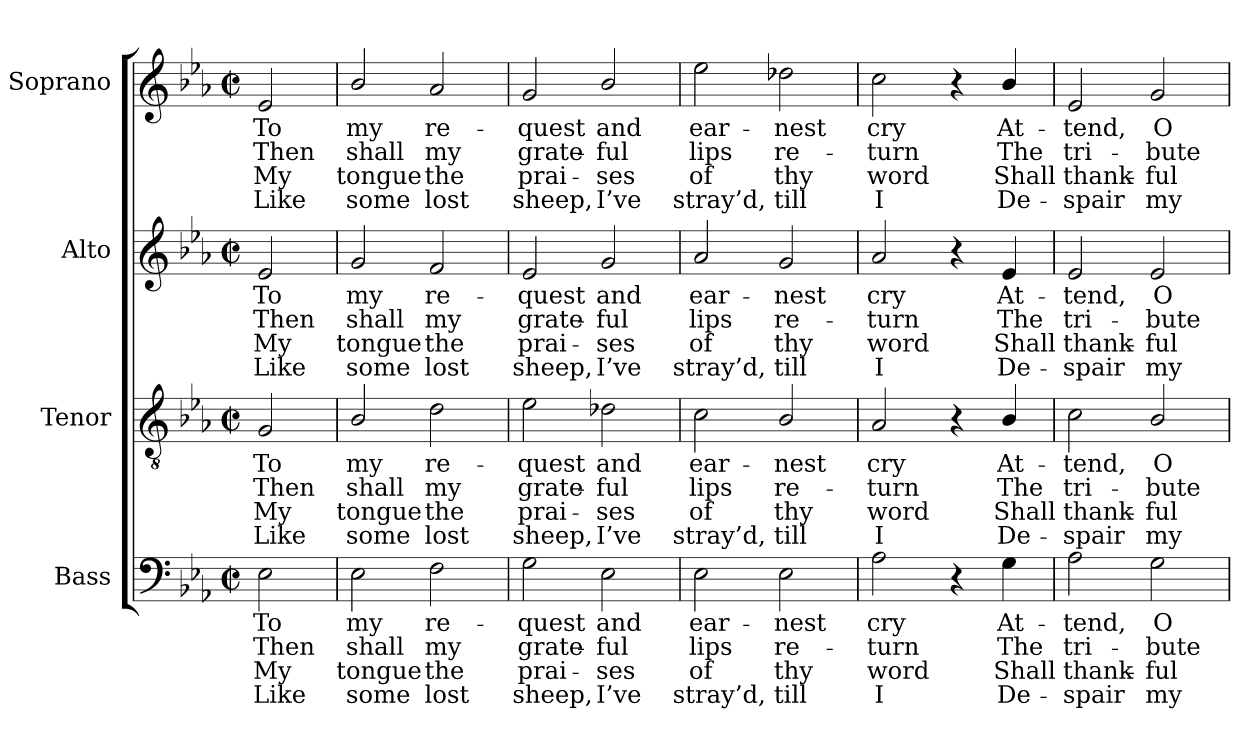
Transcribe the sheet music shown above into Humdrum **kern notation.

**kern	**text	**text	**text	**text	**kern	**text	**text	**text	**text	**kern	**text	**text	**text	**text	**kern	**text	**text	**text	**text
*part4	*part4	*part4	*part4	*part4	*part3	*part3	*part3	*part3	*part3	*part2	*part2	*part2	*part2	*part2	*part1	*part1	*part1	*part1	*part1
*staff4	*staff4	*staff4	*staff4	*staff4	*staff3	*staff3	*staff3	*staff3	*staff3	*staff2	*staff2	*staff2	*staff2	*staff2	*staff1	*staff1	*staff1	*staff1	*staff1
*I"Bass	*	*	*	*	*I"Tenor	*	*	*	*	*I"Alto	*	*	*	*	*I"Soprano	*	*	*	*
*I'B.	*	*	*	*	*I'T.	*	*	*	*	*I'A.	*	*	*	*	*I'S.	*	*	*	*
!!LO:PB:g=z
*clefF4	*	*	*	*	*clefGv2	*	*	*	*	*clefG2	*	*	*	*	*clefG2	*	*	*	*
*	*	*	*	*	*ITrd7c12	*	*	*	*	*	*	*	*	*	*	*	*	*	*
*k[b-e-a-]	*	*	*	*	*k[b-e-a-]	*	*	*	*	*k[b-e-a-]	*	*	*	*	*k[b-e-a-]	*	*	*	*
*E-:	*	*	*	*	*E-:	*	*	*	*	*E-:	*	*	*	*	*E-:	*	*	*	*
*M2/2	*	*	*	*	*M2/2	*	*	*	*	*M2/2	*	*	*	*	*M2/2	*	*	*	*
*met(c|)	*	*	*	*	*met(c|)	*	*	*	*	*met(c|)	*	*	*	*	*met(c|)	*	*	*	*
=	=	=	=	=	=	=	=	=	=	=	=	=	=	=	=	=	=	=	=
!	!LO:LY:b:color=#000000	!LO:LY:b:color=#000000	!LO:LY:b:color=#000000	!LO:LY:b:color=#000000	!	!	!	!	!	!	!	!	!	!	!	!	!	!	!
!	!	!	!	!	!	!LO:LY:b:color=#000000	!LO:LY:b:color=#000000	!LO:LY:b:color=#000000	!LO:LY:b:color=#000000	!	!	!	!	!	!	!	!	!	!
!	!	!	!	!	!	!	!	!	!	!	!LO:LY:b:color=#000000	!LO:LY:b:color=#000000	!LO:LY:b:color=#000000	!LO:LY:b:color=#000000	!	!	!	!	!
!	!	!	!	!	!	!	!	!	!	!	!	!	!	!	!	!LO:LY:b:color=#000000	!LO:LY:b:color=#000000	!LO:LY:b:color=#000000	!LO:LY:b:color=#000000
2E-i\	To	Then	My	Like	2GGi/	To	Then	My	Like	2e-i/	To	Then	My	Like	2e-i/	To	Then	My	Like
=1	=1	=1	=1	=1	=1	=1	=1	=1	=1	=1	=1	=1	=1	=1	=1	=1	=1	=1	=1
!	!LO:LY:b:color=#000000	!LO:LY:b:color=#000000	!LO:LY:b:color=#000000	!LO:LY:b:color=#000000	!	!	!	!	!	!	!	!	!	!	!	!	!	!	!
!	!	!	!	!	!	!LO:LY:b:color=#000000	!LO:LY:b:color=#000000	!LO:LY:b:color=#000000	!LO:LY:b:color=#000000	!	!	!	!	!	!	!	!	!	!
!	!	!	!	!	!	!	!	!	!	!	!LO:LY:b:color=#000000	!LO:LY:b:color=#000000	!LO:LY:b:color=#000000	!LO:LY:b:color=#000000	!	!	!	!	!
!	!	!	!	!	!	!	!	!	!	!	!	!	!	!	!	!LO:LY:b:color=#000000	!LO:LY:b:color=#000000	!LO:LY:b:color=#000000	!LO:LY:b:color=#000000
2E-i\	my	shall	tongue	some	2BB-i/	my	shall	tongue	some	2gi/	my	shall	tongue	some	2b-i/	my	shall	tongue	some
!	!LO:LY:b:color=#000000	!LO:LY:b:color=#000000	!LO:LY:b:color=#000000	!LO:LY:b:color=#000000	!	!	!	!	!	!	!	!	!	!	!	!	!	!	!
!	!	!	!	!	!	!LO:LY:b:color=#000000	!LO:LY:b:color=#000000	!LO:LY:b:color=#000000	!LO:LY:b:color=#000000	!	!	!	!	!	!	!	!	!	!
!	!	!	!	!	!	!	!	!	!	!	!LO:LY:b:color=#000000	!LO:LY:b:color=#000000	!LO:LY:b:color=#000000	!LO:LY:b:color=#000000	!	!	!	!	!
!	!	!	!	!	!	!	!	!	!	!	!	!	!	!	!	!LO:LY:b:color=#000000	!LO:LY:b:color=#000000	!LO:LY:b:color=#000000	!LO:LY:b:color=#000000
2Fi\	re-	my	the	lost	2Di\	re-	my	the	lost	2fi/	re-	my	the	lost	2a-i/	re-	my	the	lost
=2	=2	=2	=2	=2	=2	=2	=2	=2	=2	=2	=2	=2	=2	=2	=2	=2	=2	=2	=2
!	!LO:LY:b:color=#000000	!LO:LY:b:color=#000000	!LO:LY:b:color=#000000	!LO:LY:b:color=#000000	!	!	!	!	!	!	!	!	!	!	!	!	!	!	!
!	!	!	!	!	!	!LO:LY:b:color=#000000	!LO:LY:b:color=#000000	!LO:LY:b:color=#000000	!LO:LY:b:color=#000000	!	!	!	!	!	!	!	!	!	!
!	!	!	!	!	!	!	!	!	!	!	!LO:LY:b:color=#000000	!LO:LY:b:color=#000000	!LO:LY:b:color=#000000	!LO:LY:b:color=#000000	!	!	!	!	!
!	!	!	!	!	!	!	!	!	!	!	!	!	!	!	!	!LO:LY:b:color=#000000	!LO:LY:b:color=#000000	!LO:LY:b:color=#000000	!LO:LY:b:color=#000000
2Gi\	-quest	grate-	prai-	-sheep,	2E-i\	-quest	grate-	prai-	-sheep,	2e-i/	-quest	grate-	prai-	-sheep,	2gi/	-quest	grate-	prai-	-sheep,
!	!LO:LY:b:color=#000000	!LO:LY:b:color=#000000	!LO:LY:b:color=#000000	!LO:LY:b:color=#000000	!	!	!	!	!	!	!	!	!	!	!	!	!	!	!
!	!	!	!	!	!	!LO:LY:b:color=#000000	!LO:LY:b:color=#000000	!LO:LY:b:color=#000000	!LO:LY:b:color=#000000	!	!	!	!	!	!	!	!	!	!
!	!	!	!	!	!	!	!	!	!	!	!LO:LY:b:color=#000000	!LO:LY:b:color=#000000	!LO:LY:b:color=#000000	!LO:LY:b:color=#000000	!	!	!	!	!
!	!	!	!	!	!	!	!	!	!	!	!	!	!	!	!	!LO:LY:b:color=#000000	!LO:LY:b:color=#000000	!LO:LY:b:color=#000000	!LO:LY:b:color=#000000
2E-i\	and	-ful	ses	I’ve	2D-Xi\	and	-ful	ses	I’ve	2gi/	and	-ful	ses	I’ve	2b-i/	and	-ful	ses	I’ve
=3	=3	=3	=3	=3	=3	=3	=3	=3	=3	=3	=3	=3	=3	=3	=3	=3	=3	=3	=3
!	!LO:LY:b:color=#000000	!LO:LY:b:color=#000000	!LO:LY:b:color=#000000	!LO:LY:b:color=#000000	!	!	!	!	!	!	!	!	!	!	!	!	!	!	!
!	!	!	!	!	!	!LO:LY:b:color=#000000	!LO:LY:b:color=#000000	!LO:LY:b:color=#000000	!LO:LY:b:color=#000000	!	!	!	!	!	!	!	!	!	!
!	!	!	!	!	!	!	!	!	!	!	!LO:LY:b:color=#000000	!LO:LY:b:color=#000000	!LO:LY:b:color=#000000	!LO:LY:b:color=#000000	!	!	!	!	!
!	!	!	!	!	!	!	!	!	!	!	!	!	!	!	!	!LO:LY:b:color=#000000	!LO:LY:b:color=#000000	!LO:LY:b:color=#000000	!LO:LY:b:color=#000000
2E-i\	ear-	lips	of	stray’d,	2Ci\	ear-	lips	of	stray’d,	2a-i/	ear-	lips	of	stray’d,	2ee-i\	ear-	lips	of	stray’d,
!	!LO:LY:b:color=#000000	!LO:LY:b:color=#000000	!LO:LY:b:color=#000000	!LO:LY:b:color=#000000	!	!	!	!	!	!	!	!	!	!	!	!	!	!	!
!	!	!	!	!	!	!LO:LY:b:color=#000000	!LO:LY:b:color=#000000	!LO:LY:b:color=#000000	!LO:LY:b:color=#000000	!	!	!	!	!	!	!	!	!	!
!	!	!	!	!	!	!	!	!	!	!	!LO:LY:b:color=#000000	!LO:LY:b:color=#000000	!LO:LY:b:color=#000000	!LO:LY:b:color=#000000	!	!	!	!	!
!	!	!	!	!	!	!	!	!	!	!	!	!	!	!	!	!LO:LY:b:color=#000000	!LO:LY:b:color=#000000	!LO:LY:b:color=#000000	!LO:LY:b:color=#000000
2E-i\	-nest	re-	thy	till	2BB-i/	-nest	re-	thy	till	2gi/	-nest	re-	thy	till	2dd-Xi\	-nest	re-	thy	till
=4	=4	=4	=4	=4	=4	=4	=4	=4	=4	=4	=4	=4	=4	=4	=4	=4	=4	=4	=4
!	!LO:LY:b:color=#000000	!LO:LY:b:color=#000000	!LO:LY:b:color=#000000	!LO:LY:b:color=#000000	!	!	!	!	!	!	!	!	!	!	!	!	!	!	!
!	!	!	!	!	!	!LO:LY:b:color=#000000	!LO:LY:b:color=#000000	!LO:LY:b:color=#000000	!LO:LY:b:color=#000000	!	!	!	!	!	!	!	!	!	!
!	!	!	!	!	!	!	!	!	!	!	!LO:LY:b:color=#000000	!LO:LY:b:color=#000000	!LO:LY:b:color=#000000	!LO:LY:b:color=#000000	!	!	!	!	!
!	!	!	!	!	!	!	!	!	!	!	!	!	!	!	!	!LO:LY:b:color=#000000	!LO:LY:b:color=#000000	!LO:LY:b:color=#000000	!LO:LY:b:color=#000000
2A-i\	cry	-turn	word	I	2AA-i/	cry	-turn	word	I	2a-i/	cry	-turn	word	I	2cci\	cry	-turn	word	I
4r	.	.	.	.	4r	.	.	.	.	4r	.	.	.	.	4r	.	.	.	.
!	!LO:LY:b:color=#000000	!LO:LY:b:color=#000000	!LO:LY:b:color=#000000	!LO:LY:b:color=#000000	!	!	!	!	!	!	!	!	!	!	!	!	!	!	!
!	!	!	!	!	!	!LO:LY:b:color=#000000	!LO:LY:b:color=#000000	!LO:LY:b:color=#000000	!LO:LY:b:color=#000000	!	!	!	!	!	!	!	!	!	!
!	!	!	!	!	!	!	!	!	!	!	!LO:LY:b:color=#000000	!LO:LY:b:color=#000000	!LO:LY:b:color=#000000	!LO:LY:b:color=#000000	!	!	!	!	!
!	!	!	!	!	!	!	!	!	!	!	!	!	!	!	!	!LO:LY:b:color=#000000	!LO:LY:b:color=#000000	!LO:LY:b:color=#000000	!LO:LY:b:color=#000000
4Gi\	At-	The	Shall	De-	4BB-i/	At-	The	Shall	De-	4e-i/	At-	The	Shall	De-	4b-i/	At-	The	Shall	De-
=5	=5	=5	=5	=5	=5	=5	=5	=5	=5	=5	=5	=5	=5	=5	=5	=5	=5	=5	=5
!	!LO:LY:b:color=#000000	!LO:LY:b:color=#000000	!LO:LY:b:color=#000000	!LO:LY:b:color=#000000	!	!	!	!	!	!	!	!	!	!	!	!	!	!	!
!	!	!	!	!	!	!LO:LY:b:color=#000000	!LO:LY:b:color=#000000	!LO:LY:b:color=#000000	!LO:LY:b:color=#000000	!	!	!	!	!	!	!	!	!	!
!	!	!	!	!	!	!	!	!	!	!	!LO:LY:b:color=#000000	!LO:LY:b:color=#000000	!LO:LY:b:color=#000000	!LO:LY:b:color=#000000	!	!	!	!	!
!	!	!	!	!	!	!	!	!	!	!	!	!	!	!	!	!LO:LY:b:color=#000000	!LO:LY:b:color=#000000	!LO:LY:b:color=#000000	!LO:LY:b:color=#000000
2A-i\	-tend,	tri-	-thank-	-spair	2Ci\	-tend,	tri-	-thank-	-spair	2e-i/	-tend,	tri-	-thank-	-spair	2e-i/	-tend,	tri-	thank-	-spair
!	!LO:LY:b:color=#000000	!LO:LY:b:color=#000000	!LO:LY:b:color=#000000	!LO:LY:b:color=#000000	!	!	!	!	!	!	!	!	!	!	!	!	!	!	!
!	!	!	!	!	!	!LO:LY:b:color=#000000	!LO:LY:b:color=#000000	!LO:LY:b:color=#000000	!LO:LY:b:color=#000000	!	!	!	!	!	!	!	!	!	!
!	!	!	!	!	!	!	!	!	!	!	!LO:LY:b:color=#000000	!LO:LY:b:color=#000000	!LO:LY:b:color=#000000	!LO:LY:b:color=#000000	!	!	!	!	!
!	!	!	!	!	!	!	!	!	!	!	!	!	!	!	!	!LO:LY:b:color=#000000	!LO:LY:b:color=#000000	!LO:LY:b:color=#000000	!LO:LY:b:color=#000000
2Gi\	O	-bute	ful-	-my	2BB-i/	O	-bute	ful-	-my	2e-i/	O	-bute	ful-	-my	2gi/	O	-bute	-ful-	-my
=	=	=	=	=	=	=	=	=	=	=	=	=	=	=	=	=	=	=	=
*-	*-	*-	*-	*-	*-	*-	*-	*-	*-	*-	*-	*-	*-	*-	*-	*-	*-	*-	*-
